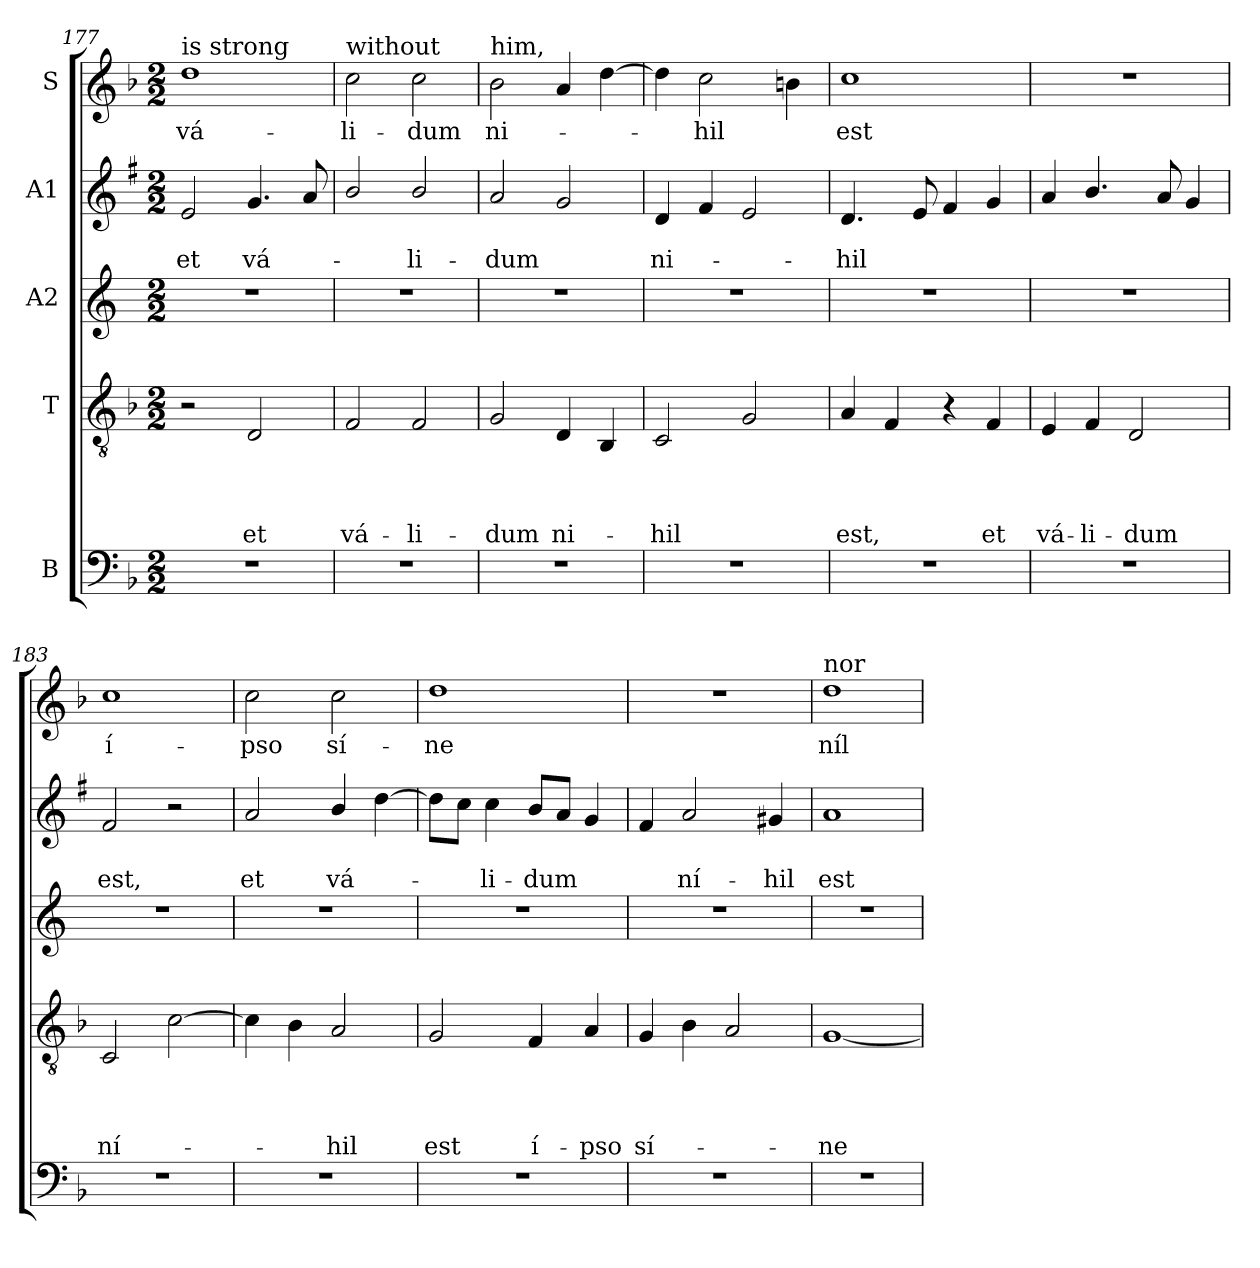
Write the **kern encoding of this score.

**kern	**kern	**text	**text	**text	**text	**kern	**kern	**text	**text	**kern	**text
*part5	*part4	*part4	*part4	*part4	*part4	*part3	*part2	*part2	*part2	*part1	*part1
*staff5	*staff4	*staff4	*staff4	*staff4	*staff4	*staff3	*staff2	*staff2	*staff2	*staff1	*staff1
*I"B	*I"T	*	*	*	*	*I"A2	*I"A1	*	*	*I"S	*
*clefF4	*clefGv2	*	*	*	*	*clefG2	*clefG2	*	*	*clefG2	*
*	*	*	*	*	*	*ITrd4c7	*ITrd1c2	*	*	*	*
*k[b-]	*k[b-]	*	*	*	*	*k[b-]	*k[b-]	*	*	*k[b-]	*
*F:	*F:	*	*	*	*	*F:	*F:	*	*	*F:	*
*M2/2	*M2/2	*	*	*	*	*M2/2	*M2/2	*	*	*M2/2	*
=177	=177	=177	=177	=177	=177	=177	=177	=177	=177	=177	=177
!	!	!	!	!	!	!	!	!	!	!LO:TX:a:t=is strong	!
!	!	!	!	!	!	!	!	!	!LO:LY:b	!	!LO:LY:b
1r	2r	.	.	.	.	1r	2d/	.	et	1dd	vá-
!	!	!	!	!	!LO:LY:b	!	!	!	!LO:LY:b	!	!
.	2D/	.	.	.	et	.	4.f/	.	vá-	.	.
.	.	.	.	.	.	.	8g/	.	.	.	.
=178	=178	=178	=178	=178	=178	=178	=178	=178	=178	=178	=178
!	!	!	!	!	!	!	!	!	!	!LO:TX:a:t=without	!
!	!	!	!	!	!LO:LY:b	!	!	!	!	!	!LO:LY:b
1r	2F/	.	.	.	vá-	1r	2a/	.	.	2cc\	-li-
!	!	!	!	!	!LO:LY:b	!	!	!	!LO:LY:b	!	!LO:LY:b
.	2F/	.	.	.	-li-	.	2a/	.	-li-	2cc\	-dum
!!LO:LB:g=z
=179	=179	=179	=179	=179	=179	=179	=179	=179	=179	=179	=179
!	!	!	!	!	!	!	!	!	!	!LO:TX:a:t=him,	!
!	!	!	!	!	!LO:LY:b	!	!	!	!LO:LY:b	!	!LO:LY:b
1r	2G/	.	.	.	-dum	1r	2g/	.	-dum	2b-\	ni-
!	!	!	!	!	!LO:LY:b	!	!	!	!	!	!
.	4D/	.	.	.	ni-	.	2f/	.	.	4a/	.
.	4BB-/	.	.	.	.	.	.	.	.	[4dd\	.
=180	=180	=180	=180	=180	=180	=180	=180	=180	=180	=180	=180
!	!	!	!	!	!LO:LY:b	!	!	!	!LO:LY:b	!	!
1r	2C/	.	.	.	-hil	1r	4c/	.	ni-	4dd\]	.
!	!	!	!	!	!	!	!	!	!	!	!LO:LY:b
.	.	.	.	.	.	.	4e/	.	.	2cc\	-hil
.	2G/	.	.	.	.	.	2d/	.	.	.	.
.	.	.	.	.	.	.	.	.	.	4b\	.
=181	=181	=181	=181	=181	=181	=181	=181	=181	=181	=181	=181
!	!	!	!	!	!LO:LY:b	!	!	!	!LO:LY:b	!	!LO:LY:b
1r	4A/	.	.	.	est,	1r	4.c/	.	-hil	1cc	est
.	4F/	.	.	.	.	.	.	.	.	.	.
.	.	.	.	.	.	.	8d/	.	.	.	.
.	4r	.	.	.	.	.	4e/	.	.	.	.
!	!	!	!	!	!LO:LY:b	!	!	!	!	!	!
.	4F/	.	.	.	et	.	4f/	.	.	.	.
=182	=182	=182	=182	=182	=182	=182	=182	=182	=182	=182	=182
!	!	!	!	!	!LO:LY:b	!	!	!	!	!	!
1r	4E/	.	.	.	vá-	1r	4g/	.	.	1r	.
!	!	!	!	!	!LO:LY:b	!	!	!	!	!	!
.	4F/	.	.	.	-li-	.	4.a/	.	.	.	.
!	!	!	!	!	!LO:LY:b	!	!	!	!	!	!
.	2D/	.	.	.	-dum	.	.	.	.	.	.
.	.	.	.	.	.	.	8g/	.	.	.	.
.	.	.	.	.	.	.	4f/	.	.	.	.
=183	=183	=183	=183	=183	=183	=183	=183	=183	=183	=183	=183
!	!	!	!	!	!LO:LY:b	!	!	!	!LO:LY:b	!	!LO:LY:b
1r	2C/	.	.	.	ní-	1r	2e/	.	est,	1cc	í-
.	[2c\	.	.	.	.	.	2r	.	.	.	.
=184	=184	=184	=184	=184	=184	=184	=184	=184	=184	=184	=184
!	!	!	!	!	!	!	!	!	!LO:LY:b	!	!LO:LY:b
1r	4c\]	.	.	.	.	1r	2g/	.	et	2cc\	-pso
.	4B-\	.	.	.	.	.	.	.	.	.	.
!	!	!	!	!	!LO:LY:b	!	!	!	!LO:LY:b	!	!LO:LY:b
.	2A/	.	.	.	-hil	.	4a/	.	vá-	2cc\	sí-
.	.	.	.	.	.	.	[4cc\	.	.	.	.
!!LO:PB:g=z
=185	=185	=185	=185	=185	=185	=185	=185	=185	=185	=185	=185
!	!	!	!	!	!LO:LY:b	!	!	!	!	!	!LO:LY:b
1r	2G/	.	.	.	est	1r	8cc\L]	.	.	1dd	-ne
.	.	.	.	.	.	.	8b-\J	.	.	.	.
!	!	!	!	!	!	!	!	!	!LO:LY:b	!	!
.	.	.	.	.	.	.	4b-\	.	-li-	.	.
!	!	!	!	!	!LO:LY:b	!	!	!	!LO:LY:b	!	!
.	4F/	.	.	.	í-	.	8a/L	.	-dum	.	.
.	.	.	.	.	.	.	8g/J	.	.	.	.
!	!	!	!	!	!LO:LY:b	!	!	!	!	!	!
.	4A/	.	.	.	-pso	.	4f/	.	.	.	.
=186	=186	=186	=186	=186	=186	=186	=186	=186	=186	=186	=186
!	!	!	!	!	!LO:LY:b	!	!	!	!	!	!
1r	4G/	.	.	.	sí-	1r	4e/	.	.	1r	.
!	!	!	!	!	!	!	!	!	!LO:LY:b	!	!
.	4B-\	.	.	.	.	.	2g/	.	ní-	.	.
.	2A/	.	.	.	.	.	.	.	.	.	.
!	!	!	!	!	!	!	!	!	!LO:LY:b	!	!
.	.	.	.	.	.	.	4f#/	.	-hil	.	.
=187	=187	=187	=187	=187	=187	=187	=187	=187	=187	=187	=187
!	!	!	!	!	!	!	!	!	!	!LO:TX:a:t=nor	!
!	!	!	!	!	!LO:LY:b	!	!	!	!LO:LY:b	!	!LO:LY:b
1r	[1G	.	.	.	-ne	1r	1g	.	est	1dd	níl-
=	=	=	=	=	=	=	=	=	=	=	=
*-	*-	*-	*-	*-	*-	*-	*-	*-	*-	*-	*-
